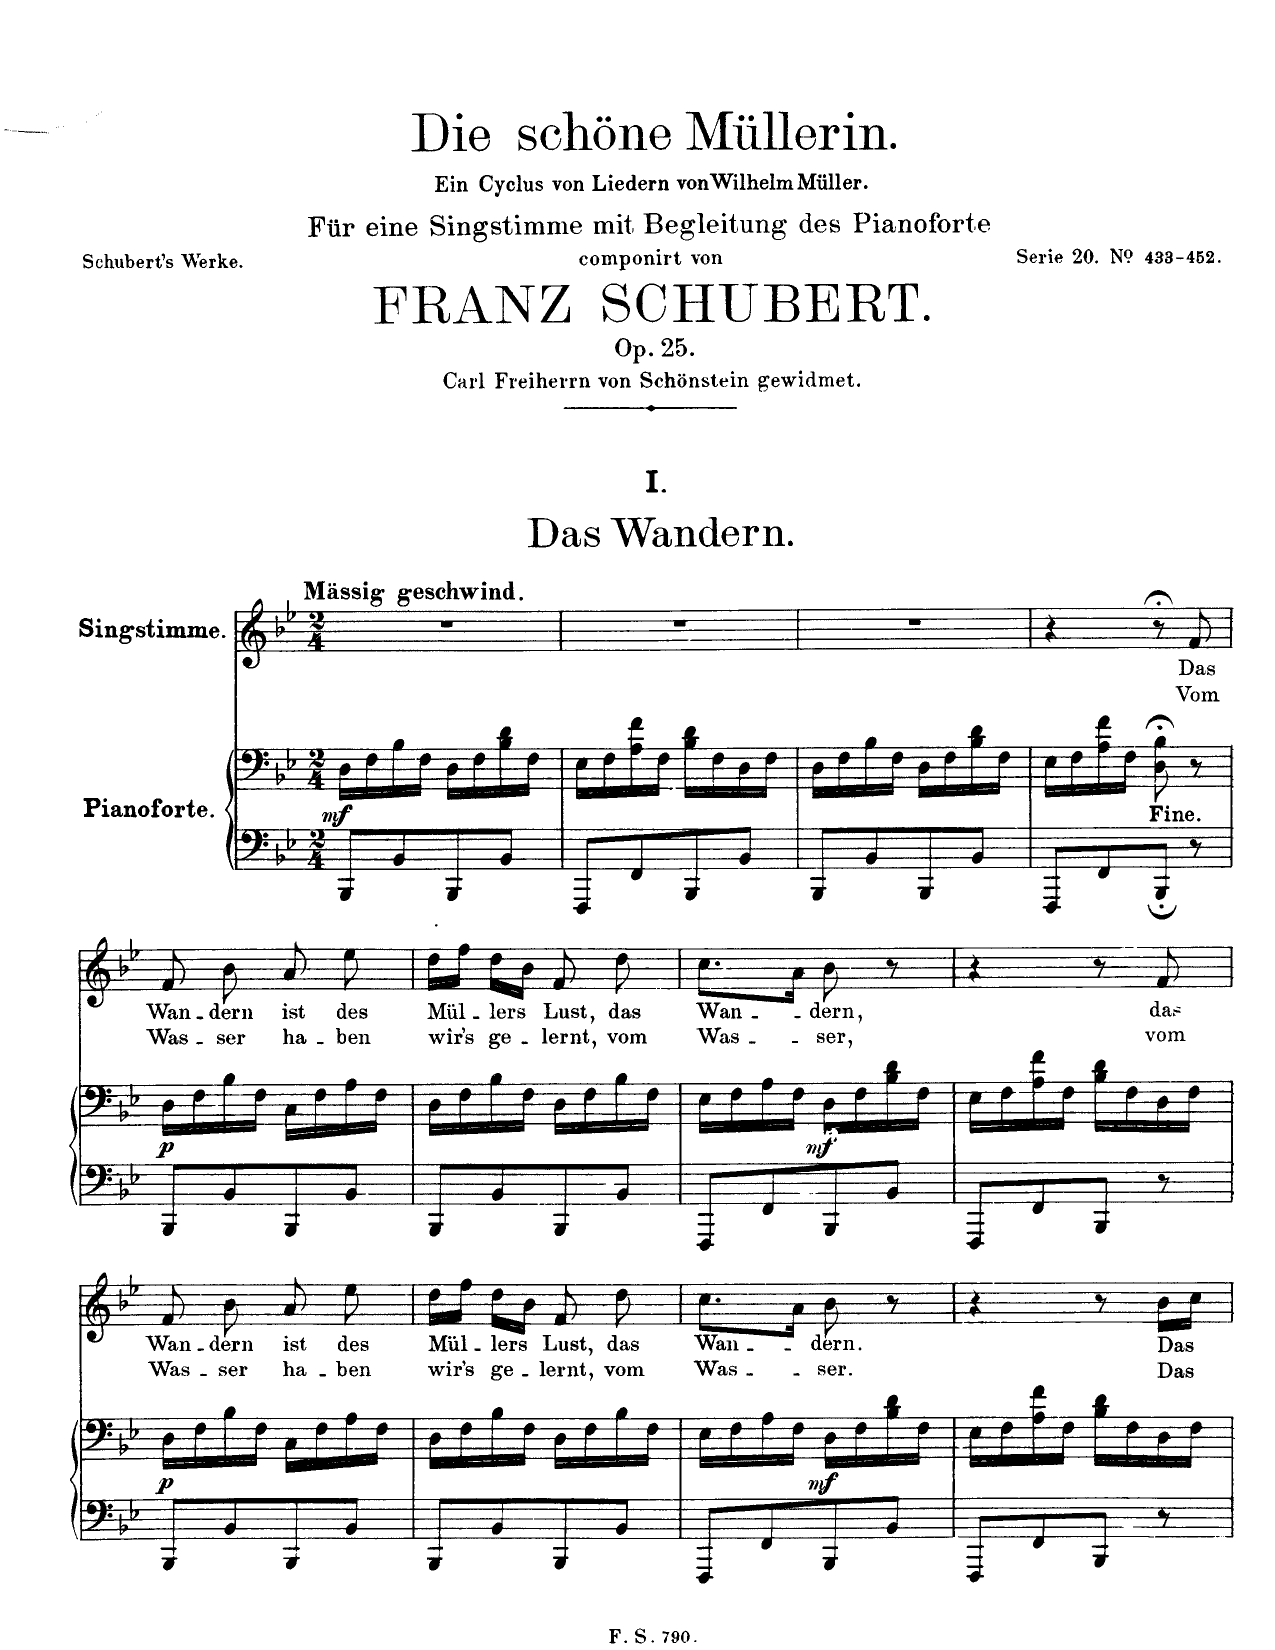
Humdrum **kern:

**kern	**kern	**dynam	**kern	**text	**text
*part2	*part2	*part2	*part1	*part1	*part1
*staff3	*staff2	*staff2/3	*staff1	*staff1	*staff1
*I"Pianoforte	*	*	*I"Singstimme	*	*
*I'Pno	*	*	*	*	*
*clefF4	*clefF4	*	*clefG2	*	*
*k[b-e-]	*k[b-e-]	*	*k[b-e-]	*	*
*B-:	*B-:	*	*B-:	*	*
*M2/4	*M2/4	*	*M2/4	*	*
=1	=1	=1	=1	=1	=1
!	!	!	!LO:TX:a:B:t=Mässig geschwind	!	!
!	!	!LO:DY:b	!	!	!
8BBB-/L	16D\LL	mf	2r	.	.
.	16F\	.	.	.	.
8BB-/	16B-\	.	.	.	.
.	16F\JJ	.	.	.	.
8BBB-/	16D\LL	.	.	.	.
.	16F\	.	.	.	.
8BB-/J	16B-\ 16d\	.	.	.	.
.	16F\JJ	.	.	.	.
=2	=2	=2	=2	=2	=2
8FFF/L	16E-\LL	.	2r	.	.
.	16F\	.	.	.	.
8FF/	16A\ 16f\	.	.	.	.
.	16F\JJ	.	.	.	.
8BBB-/	16B-\ 16d\LL	.	.	.	.
.	16F\	.	.	.	.
8BB-/J	16D\	.	.	.	.
.	16F\JJ	.	.	.	.
=3	=3	=3	=3	=3	=3
8BBB-/L	16D\LL	.	2r	.	.
.	16F\	.	.	.	.
8BB-/	16B-\	.	.	.	.
.	16F\JJ	.	.	.	.
8BBB-/	16D\LL	.	.	.	.
.	16F\	.	.	.	.
8BB-/J	16B-\ 16d\	.	.	.	.
.	16F\JJ	.	.	.	.
=4	=4	=4	=4	=4	=4
8FFF/L	16E-\LL	.	4r	.	.
.	16F\	.	.	.	.
8FF/	16A\ 16f\	.	.	.	.
.	16F\JJ	.	.	.	.
8BBB-;/J	8D\;< 8B-\;<	.	8r;<	.	.
8r	8r	.	8f/	Das	Vom
=5	=5	=5	=5	=5	=5
!	!	!LO:DY:b	!	!	!
8BBB-/L	16D\LL	p	8f/	Wan-	Was-
.	16F\	.	.	.	.
8BB-/	16B-\	.	8b-\	-dern	-ser
.	16F\JJ	.	.	.	.
8BBB-/	16C\LL	.	8a/	ist	ha-
.	16F\	.	.	.	.
8BB-/J	16A\	.	8ee-\	des	-ben
.	16F\JJ	.	.	.	.
=6	=6	=6	=6	=6	=6
8BBB-/L	16D\LL	.	16dd\LL	Mül-	wir's
.	16F\	.	16ff\JJ	.	.
8BB-/	16B-\	.	16dd\LL	-lers	ge-
.	16F\JJ	.	16b-\JJ	.	.
8BBB-/	16D\LL	.	8f/	Lust,	-lernt,
.	16F\	.	.	.	.
8BB-/J	16B-\	.	8dd\	das	vom
.	16F\JJ	.	.	.	.
=7	=7	=7	=7	=7	=7
8FFF/L	16E-\LL	.	8.cc\L	Wan-	Was-
.	16F\	.	.	.	.
8FF/	16A\	.	.	.	.
.	16F\JJ	.	16a\Jk	.	.
!	!	!LO:DY:b	!	!	!
8BBB-/	16D\LL	mf	8b-\	-dern,	-ser,
.	16F\	.	.	.	.
8BB-/J	16B-\ 16d\	.	8r	.	.
.	16F\JJ	.	.	.	.
=8	=8	=8	=8	=8	=8
8FFF/L	16E-\LL	.	4r	.	.
.	16F\	.	.	.	.
8FF/	16A\ 16f\	.	.	.	.
.	16F\JJ	.	.	.	.
8BBB-/J	16B-\ 16d\LL	.	8r	.	.
.	16F\	.	.	.	.
8r	16D\	.	8f/	das	vom
.	16F\JJ	.	.	.	.
=9	=9	=9	=9	=9	=9
!	!	!LO:DY:b	!	!	!
8BBB-/L	16D\LL	p	8f/	Wan-	Was-
.	16F\	.	.	.	.
8BB-/	16B-\	.	8b-\	-dern	-ser
.	16F\JJ	.	.	.	.
8BBB-/	16C\LL	.	8a/	ist	ha-
.	16F\	.	.	.	.
8BB-/J	16A\	.	8ee-\	des	-ben
.	16F\JJ	.	.	.	.
=10	=10	=10	=10	=10	=10
8BBB-/L	16D\LL	.	16dd\LL	Mül-	wir's
.	16F\	.	16ff\JJ	.	.
8BB-/	16B-\	.	16dd\LL	-lers	ge-
.	16F\JJ	.	16b-\JJ	.	.
8BBB-/	16D\LL	.	8f/	Lust,	-lernt,
.	16F\	.	.	.	.
8BB-/J	16B-\	.	8dd\	das	vom
.	16F\JJ	.	.	.	.
=11	=11	=11	=11	=11	=11
8FFF/L	16E-\LL	.	8.cc\L	Wan-	Was-
.	16F\	.	.	.	.
8FF/	16A\	.	.	.	.
.	16F\JJ	.	16a\Jk	.	.
8BBB-/	16D\LL	.	8b-\	-dern.	-ser.
.	16F\	.	.	.	.
8BB-/J	16B-\ 16d\	.	8r	.	.
.	16F\JJ	.	.	.	.
=12	=12	=12	=12	=12	=12
8FFF/L	16E-\LL	.	4r	.	.
.	16F\	.	.	.	.
8FF/	16A\ 16f\	.	.	.	.
.	16F\JJ	.	.	.	.
8BBB-/J	16B-\ 16d\LL	.	8r	.	.
.	16F\	.	.	.	.
8r	16D\	.	16b-\LL	Das	Das
.	16F\JJ	.	16cc\JJ	.	.
=	=	=	=	=	=
*-	*-	*-	*-	*-	*-
